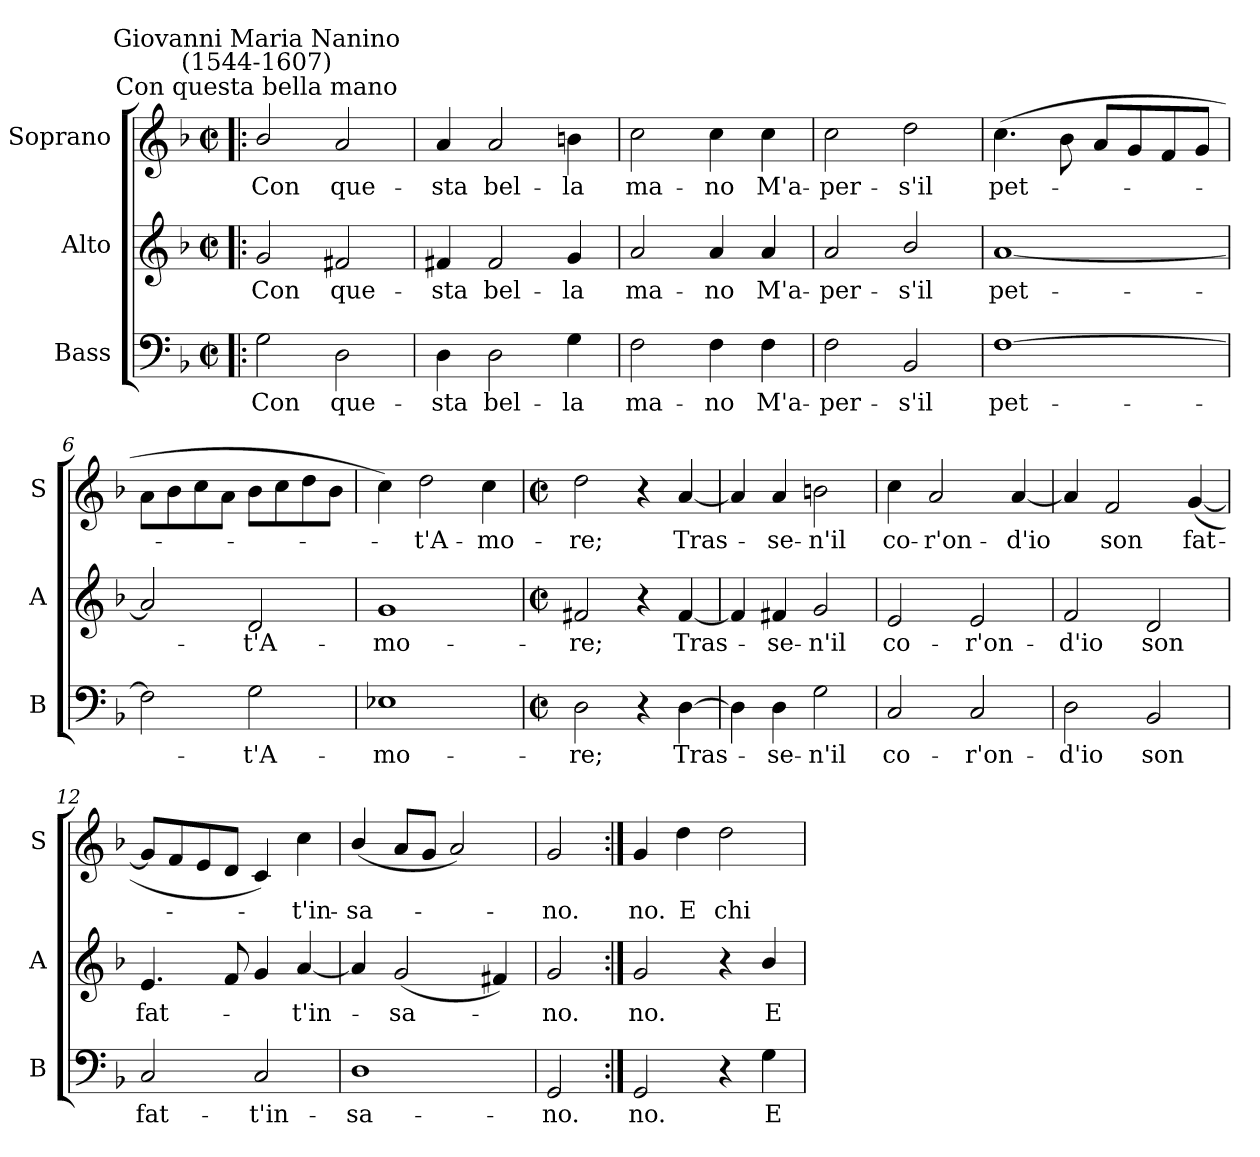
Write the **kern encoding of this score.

**kern	**text	**kern	**text	**kern	**text
*part3	*part3	*part2	*part2	*part1	*part1
*staff3	*staff3	*staff2	*staff2	*staff1	*staff1
*I"Bass	*	*I"Alto	*	*I"Soprano	*
*I'B	*	*I'A	*	*I'S	*
*clefF4	*	*clefG2	*	*clefG2	*
*k[b-]	*	*k[b-]	*	*k[b-]	*
*F:	*	*F:	*	*F:	*
*M2/2	*	*M2/2	*	*M2/2	*
*met(c|)	*	*met(c|)	*	*met(c|)	*
=1!|:	=1!|:	=1!|:	=1!|:	=1!|:	=1!|:
!	!	!	!	!LO:TX:a:cj:t=Con questa bella mano	!
!	!	!	!	!LO:TX:a:cj:t=Giovanni Maria Nanino\n(1544-1607)	!
!	!LO:LY:b	!	!LO:LY:b	!	!LO:LY:b
2G	Con	2g	Con	2b-/	Con
!	!LO:LY:b	!	!LO:LY:b	!	!LO:LY:b
2D	que-	2f#X	que-	2a	que-
=2	=2	=2	=2	=2	=2
!	!LO:LY:b	!	!LO:LY:b	!	!LO:LY:b
4D	-sta	4f#X	-sta	4a	-sta
!	!LO:LY:b	!	!LO:LY:b	!	!LO:LY:b
2D	bel-	2f#	bel-	2a	bel-
!	!LO:LY:b	!	!LO:LY:b	!	!LO:LY:b
4G	-la	4g	-la	4bn	-la
=3	=3	=3	=3	=3	=3
!	!LO:LY:b	!	!LO:LY:b	!	!LO:LY:b
2F	ma-	2a	ma-	2cc	ma-
!	!LO:LY:b	!	!LO:LY:b	!	!LO:LY:b
4F	-no	4a	-no	4cc	-no
!	!LO:LY:b	!	!LO:LY:b	!	!LO:LY:b
4F	M'a-	4a	M'a-	4cc	M'a-
=4	=4	=4	=4	=4	=4
!	!LO:LY:b	!	!LO:LY:b	!	!LO:LY:b
2F	-per-	2a	-per-	2cc	-per-
!	!LO:LY:b	!	!LO:LY:b	!	!LO:LY:b
2BB-	-s'il	2b-/	-s'il	2dd	-s'il
=5	=5	=5	=5	=5	=5
!	!LO:LY:b	!	!LO:LY:b	!	!LO:LY:b
[1F	pet-	[1a	pet-	(>4.cc	pet-
.	.	.	.	8b-	.
.	.	.	.	8aL	.
.	.	.	.	8g	.
.	.	.	.	8f	.
.	.	.	.	8gJ	.
=6	=6	=6	=6	=6	=6
2F]	.	2a]	.	8aL	.
.	.	.	.	8b-	.
.	.	.	.	8cc	.
.	.	.	.	8aJ	.
!	!LO:LY:b	!	!LO:LY:b	!	!
2G	t'A-	2d	t'A-	8b-L	.
.	.	.	.	8cc	.
.	.	.	.	8dd	.
.	.	.	.	8b-J	.
=7	=7	=7	=7	=7	=7
!	!LO:LY:b	!	!LO:LY:b	!	!
1E-X	-mo-	1g	-mo-	4cc)	.
!	!	!	!	!	!LO:LY:b
.	.	.	.	2dd	t'A-
!	!	!	!	!	!LO:LY:b
.	.	.	.	4cc	-mo-
!!LO:LB:g=z
=8	=8	=8	=8	=8	=8
*M2/2	*	*M2/2	*	*M2/2	*
*met(c|)	*	*met(c|)	*	*met(c|)	*
!	!LO:LY:b	!	!LO:LY:b	!	!LO:LY:b
2D	-re;	2f#X	-re;	2dd	-re;
4r	.	4r	.	4r	.
!	!LO:LY:b	!	!LO:LY:b	!	!LO:LY:b
[4D	Tras-	[4f#	Tras-	[4a	Tras-
=9	=9	=9	=9	=9	=9
4D]	.	4f#]	.	4a]	.
!	!LO:LY:b	!	!LO:LY:b	!	!LO:LY:b
4D	se-	4f#	se-	4a	se-
!	!LO:LY:b	!	!LO:LY:b	!	!LO:LY:b
2G	-n'il	2g	-n'il	2bn	-n'il
=10	=10	=10	=10	=10	=10
!	!LO:LY:b	!	!LO:LY:b	!	!LO:LY:b
2C	co-	2e	co-	4cc	co-
!	!	!	!	!	!LO:LY:b
.	.	.	.	2a	-r'on-
!	!LO:LY:b	!	!LO:LY:b	!	!
2C	-r'on-	2e	-r'on-	.	.
!	!	!	!	!	!LO:LY:b
.	.	.	.	[4a	-d'io
=11	=11	=11	=11	=11	=11
!	!LO:LY:b	!	!LO:LY:b	!	!
2D	-d'io	2f	-d'io	4a]	.
!	!	!	!	!	!LO:LY:b
.	.	.	.	2f	son
!	!LO:LY:b	!	!LO:LY:b	!	!
2BB-	son	2d	son	.	.
!	!	!	!	!	!LO:LY:b
.	.	.	.	(<[4g	fat-
=12	=12	=12	=12	=12	=12
!	!LO:LY:b	!	!LO:LY:b	!	!
2C	fat-	4.e	fat-	8g/L]	.
.	.	.	.	8f	.
.	.	.	.	8e	.
.	.	8f	.	8dJ	.
!	!LO:LY:b	!	!	!	!
2C	-t'in-	4g	.	4c)	.
!	!	!	!LO:LY:b	!	!LO:LY:b
.	.	[4a	t'in-	4cc	t'in-
=13	=13	=13	=13	=13	=13
!	!LO:LY:b	!	!	!	!LO:LY:b
1D	-sa-	4a]	.	(<4b-/	-sa-
!	!	!	!LO:LY:b	!	!
.	.	(<2g	-sa-	8aL	.
.	.	.	.	8gJ	.
.	.	.	.	2a)	.
.	.	4f#X)	.	.	.
=14	=14	=14	=14	=14	=14
!	!LO:LY:b	!	!LO:LY:b	!	!LO:LY:b
2GG	-no.	2g	no.	2g	no.
!!LO:LB:g=z
=15:|!	=15:|!	=15:|!	=15:|!	=15:|!	=15:|!
!	!LO:LY:b	!	!LO:LY:b	!	!LO:LY:b
2GG	no.	2g	no.	4g	no.
!	!	!	!	!	!LO:LY:b
.	.	.	.	4dd	E
!	!	!	!	!	!LO:LY:b
4r	.	4r	.	2dd	chi
!	!LO:LY:b	!	!LO:LY:b	!	!
4G	E	4b-/	E	.	.
=	=	=	=	=	=
*-	*-	*-	*-	*-	*-
